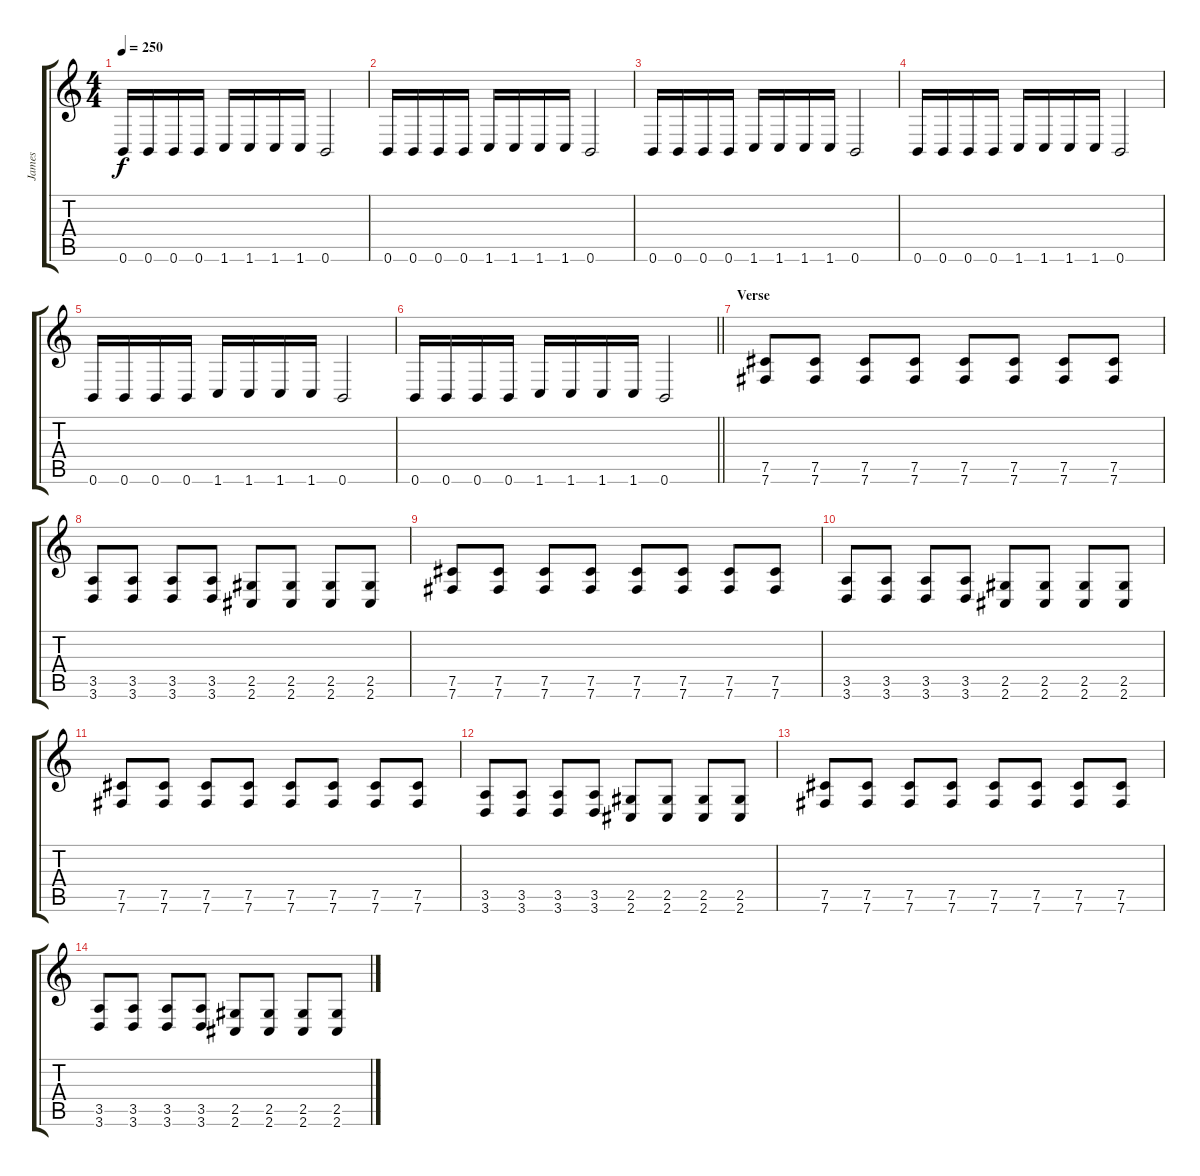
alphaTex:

\track ("James" "James") {instrument distortionguitar}
\staff {score tabs}
\tuning (Db4 Ab3 E3 B2 Gb2 B1) {hide}
\ts (4 4)
\tempo 250
\clef g2
\ks c
0.6.16{dy f} 0.6.16 0.6.16 0.6.16 1.6.16 1.6.16 1.6.16 1.6.16 0.6.2 |
0.6.16 0.6.16 0.6.16 0.6.16 1.6.16 1.6.16 1.6.16 1.6.16 0.6.2 |
0.6.16 0.6.16 0.6.16 0.6.16 1.6.16 1.6.16 1.6.16 1.6.16 0.6.2 |
0.6.16 0.6.16 0.6.16 0.6.16 1.6.16 1.6.16 1.6.16 1.6.16 0.6.2 |
0.6.16 0.6.16 0.6.16 0.6.16 1.6.16 1.6.16 1.6.16 1.6.16 0.6.2 |
\barLineRight lightlight
0.6.16 0.6.16 0.6.16 0.6.16 1.6.16 1.6.16 1.6.16 1.6.16 0.6.2 |
\section ("" "Verse")
(7.5 7.6).8 (7.5 7.6).8 (7.5 7.6).8 (7.5 7.6).8 (7.5 7.6).8 (7.5 7.6).8 (7.5 7.6).8 (7.5 7.6).8 |
(3.5 3.6).8 (3.5 3.6).8 (3.5 3.6).8 (3.5 3.6).8 (2.5 2.6).8 (2.5 2.6).8 (2.5 2.6).8 (2.5 2.6).8 |
(7.5 7.6).8 (7.5 7.6).8 (7.5 7.6).8 (7.5 7.6).8 (7.5 7.6).8 (7.5 7.6).8 (7.5 7.6).8 (7.5 7.6).8 |
(3.5 3.6).8 (3.5 3.6).8 (3.5 3.6).8 (3.5 3.6).8 (2.5 2.6).8 (2.5 2.6).8 (2.5 2.6).8 (2.5 2.6).8 |
(7.5 7.6).8 (7.5 7.6).8 (7.5 7.6).8 (7.5 7.6).8 (7.5 7.6).8 (7.5 7.6).8 (7.5 7.6).8 (7.5 7.6).8 |
(3.5 3.6).8 (3.5 3.6).8 (3.5 3.6).8 (3.5 3.6).8 (2.5 2.6).8 (2.5 2.6).8 (2.5 2.6).8 (2.5 2.6).8 |
(7.5 7.6).8 (7.5 7.6).8 (7.5 7.6).8 (7.5 7.6).8 (7.5 7.6).8 (7.5 7.6).8 (7.5 7.6).8 (7.5 7.6).8 |
(3.5 3.6).8 (3.5 3.6).8 (3.5 3.6).8 (3.5 3.6).8 (2.5 2.6).8 (2.5 2.6).8 (2.5 2.6).8 (2.5 2.6).8
